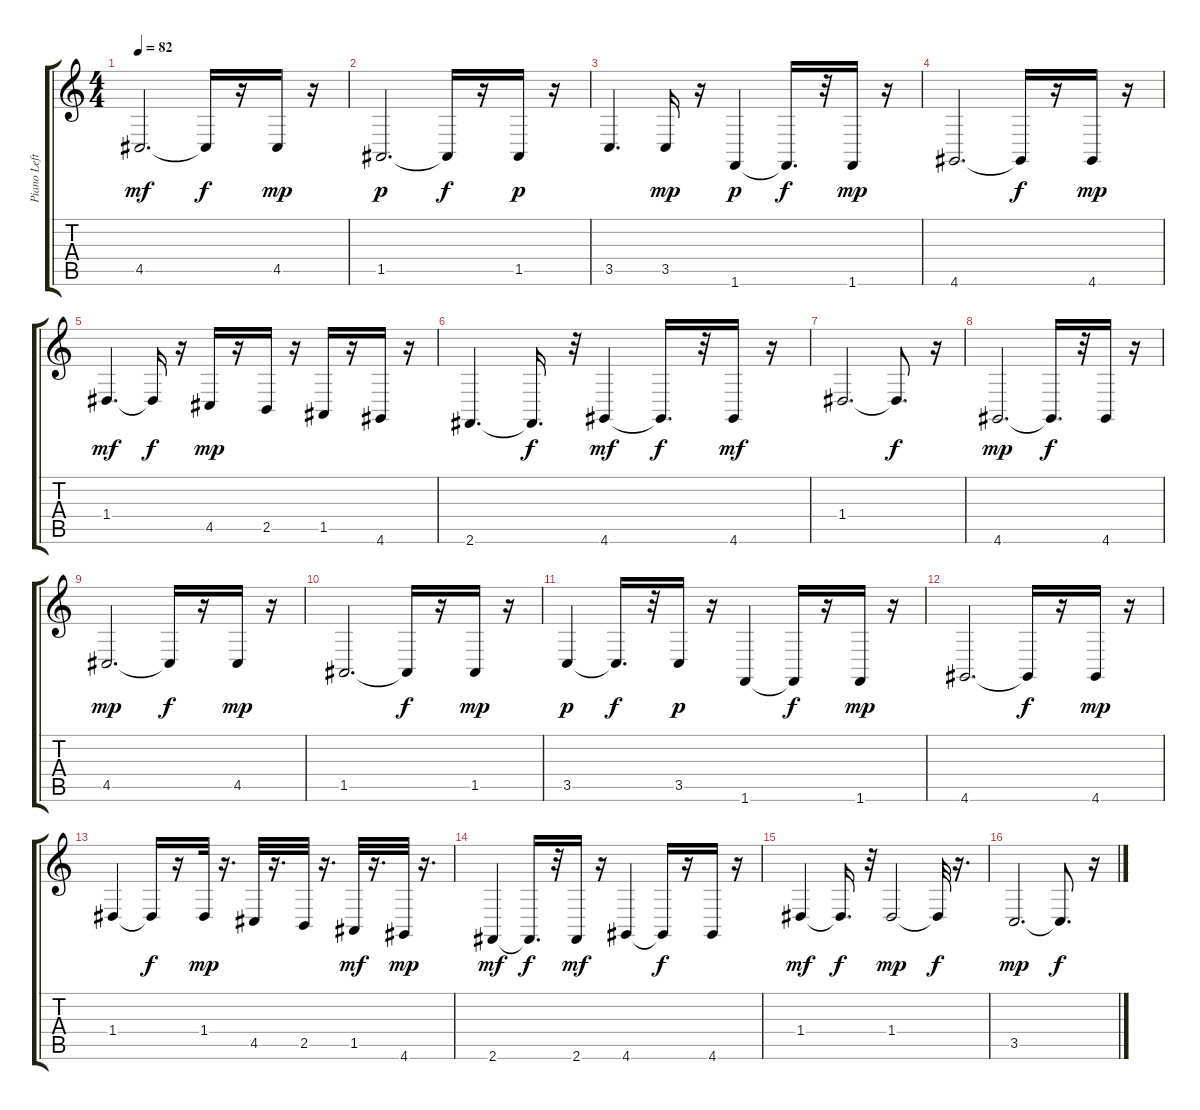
\track ("Piano Left Hand" "Piano Left") {instrument acousticgrandpiano}
\staff {score tabs}
\tuning (E4 B3 G3 D3 A2 E2) {hide}
\ts (4 4)
\tempo 82
\clef g2
\ks c
4.5.2{d dy mf} 4.5{t}.16{dy f} r.16 4.5.16{dy mp} r.16 |
1.5.2{d dy p} 1.5{t}.16{dy f} r.16 1.5.16{dy p} r.16 |
3.5.4{d} 3.5.16{dy mp} r.16 1.6.4{dy p} 1.6{t}.16{d dy f} r.32 1.6.16{dy mp} r.16 |
4.6.2{d} 4.6{t}.16{dy f} r.16 4.6.16{dy mp} r.16 |
1.4.4{d dy mf} 1.4{t}.16{dy f} r.16 4.5.16{dy mp} r.16 2.5.16 r.16 1.5.16 r.16 4.6.16 r.16 |
2.6.4{d} 2.6{t}.16{d dy f} r.32 4.6.4{dy mf} 4.6{t}.16{d dy f} r.32 4.6.16{dy mf} r.16 |
1.4.2{d} 1.4{t}.8{d dy f} r.16 |
4.6.2{d dy mp} 4.6{t}.16{d dy f} r.32 4.6.16 r.16 |
4.5.2{d dy mp} 4.5{t}.16{dy f} r.16 4.5.16{dy mp} r.16 |
1.5.2{d} 1.5{t}.16{dy f} r.16 1.5.16{dy mp} r.16 |
3.5.4{dy p} 3.5{t}.16{d dy f} r.32 3.5.16{dy p} r.16 1.6.4 1.6{t}.16{dy f} r.16 1.6.16{dy mp} r.16 |
4.6.2{d} 4.6{t}.16{dy f} r.16 4.6.16{dy mp} r.16 |
1.4.4 1.4{t}.16{dy f} r.16 1.4.32{dy mp} r.16{d} 4.5.32 r.16{d} 2.5.32 r.16{d} 1.5.32{dy mf} r.16{d} 4.6.32{dy mp} r.16{d} |
2.6.4{dy mf} 2.6{t}.16{d dy f} r.32 2.6.16{dy mf} r.16 4.6.4 4.6{t}.16{dy f} r.16 4.6.16 r.16 |
1.4.4{dy mf} 1.4{t}.16{d dy f} r.32 1.4.2{dy mp} 1.4{t}.32{dy f} r.16{d} |
3.5.2{d dy mp} 3.5{t}.8{d dy f} r.16
